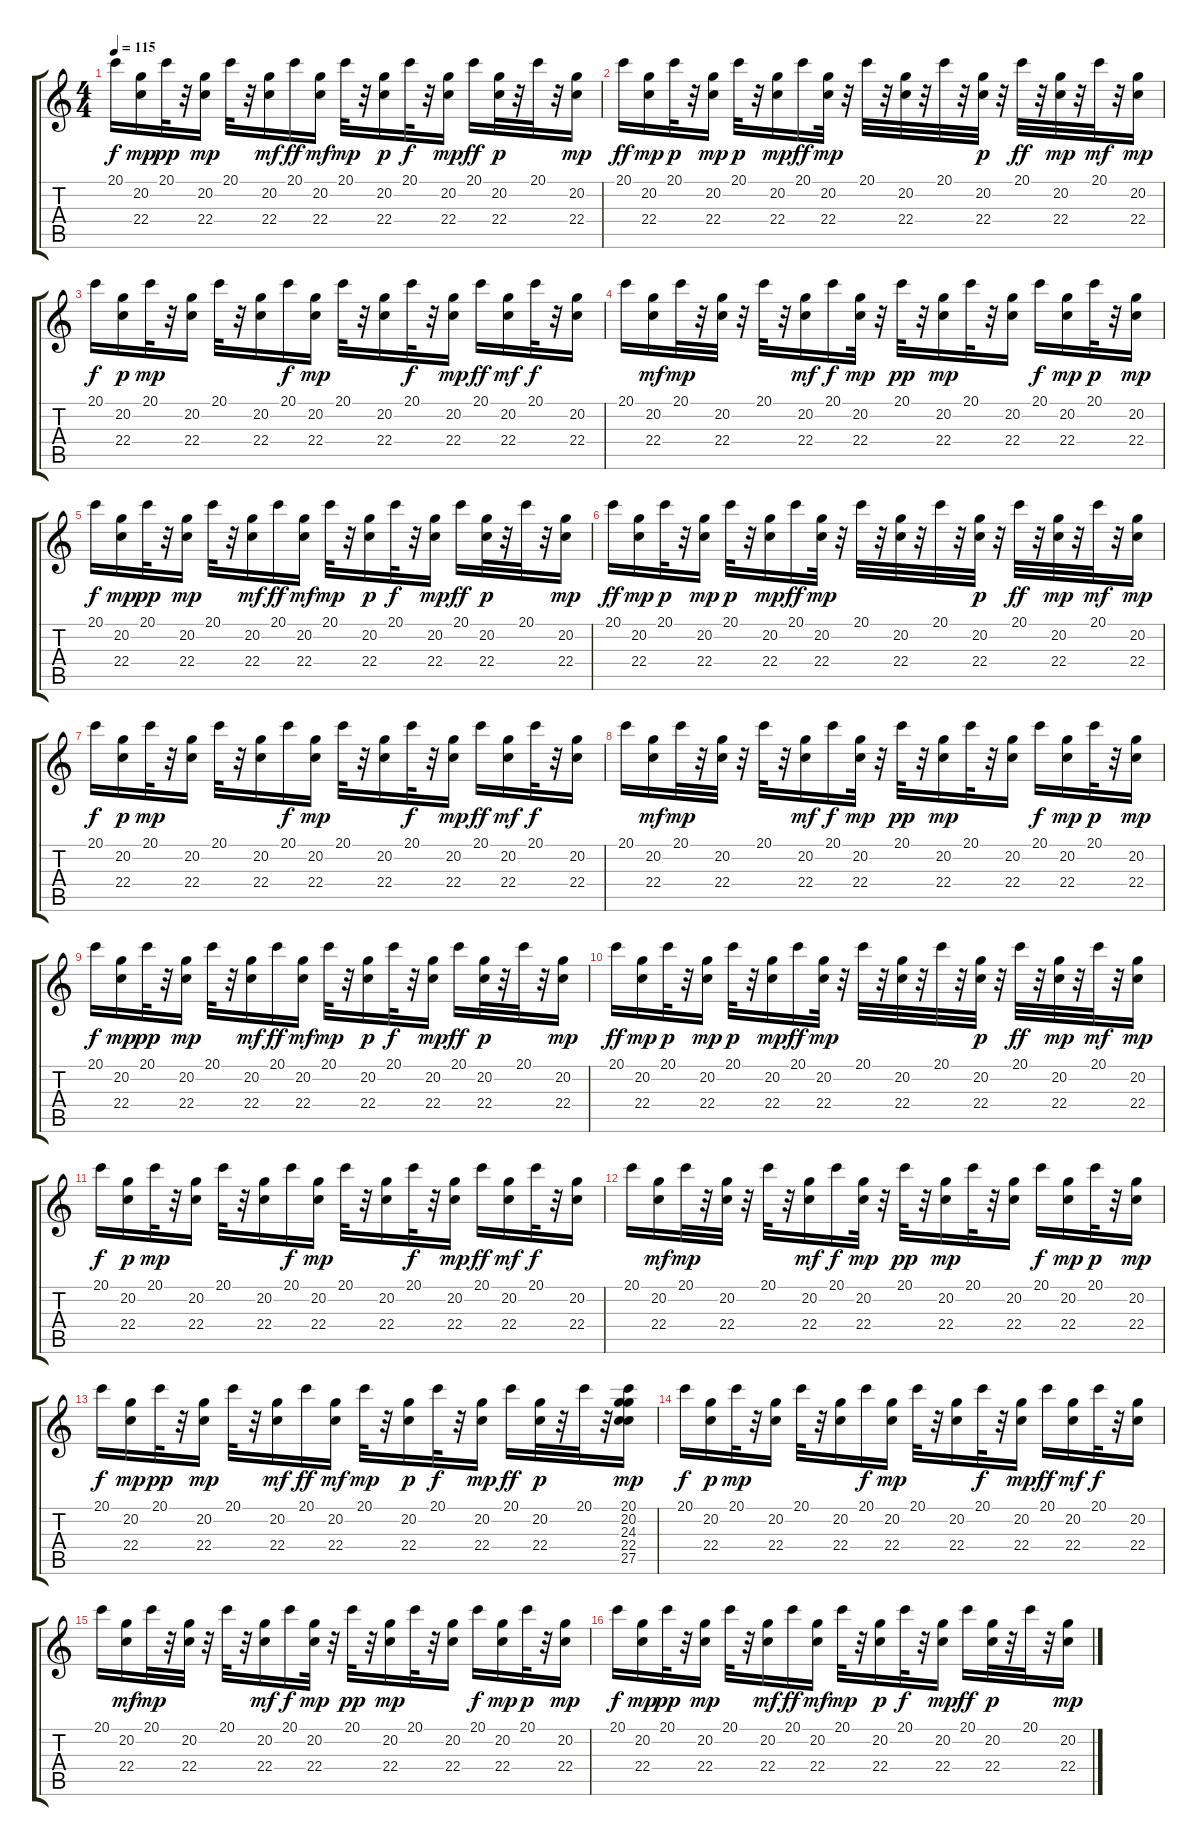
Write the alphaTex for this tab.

\track "" {instrument marimba}
\staff {score tabs}
\tuning (E4 B3 G3 D3 A2 E2) {hide}
\ts (4 4)
\tempo 115
\clef g2
\ks c
20.1.16{dy f} (20.2 22.4).16{dy mp} 20.1.32{dy pp} r.32 (20.2 22.4).16{dy mp} 20.1.32 r.32 (20.2 22.4).16{dy mf} 20.1.16{dy ff} (20.2 22.4).16{dy mf} 20.1.32{dy mp} r.32 (20.2 22.4).16{dy p} 20.1.32{dy f} r.32 (20.2 22.4).16{dy mp} 20.1.16{dy ff} (20.2 22.4).32{dy p} r.32 20.1.32 r.32 (20.2 22.4).16{dy mp} |
20.1.16{dy ff} (20.2 22.4).16{dy mp} 20.1.32{dy p} r.32 (20.2 22.4).16{dy mp} 20.1.32{dy p} r.32 (20.2 22.4).16{dy mp} 20.1.16{dy ff} (20.2 22.4).32{dy mp} r.32 20.1.32 r.32 (20.2 22.4).32 r.32 20.1.32 r.32 (20.2 22.4).32{dy p} r.32 20.1.32{dy ff} r.32 (20.2 22.4).32{dy mp} r.32 20.1.32{dy mf} r.32 (20.2 22.4).16{dy mp} |
20.1.16{dy f} (20.2 22.4).16{dy p} 20.1.32{dy mp} r.32 (20.2 22.4).16 20.1.32 r.32 (20.2 22.4).16 20.1.16{dy f} (20.2 22.4).16{dy mp} 20.1.32 r.32 (20.2 22.4).16 20.1.32{dy f} r.32 (20.2 22.4).16{dy mp} 20.1.16{dy ff} (20.2 22.4).16{dy mf} 20.1.32{dy f} r.32 (20.2 22.4).16 |
20.1.16 (20.2 22.4).16{dy mf} 20.1.32{dy mp} r.32 (20.2 22.4).32 r.32 20.1.32 r.32 (20.2 22.4).16{dy mf} 20.1.16{dy f} (20.2 22.4).32{dy mp} r.32 20.1.32{dy pp} r.32 (20.2 22.4).16{dy mp} 20.1.32 r.32 (20.2 22.4).16 20.1.16{dy f} (20.2 22.4).16{dy mp} 20.1.32{dy p} r.32 (20.2 22.4).16{dy mp} |
20.1.16{dy f} (20.2 22.4).16{dy mp} 20.1.32{dy pp} r.32 (20.2 22.4).16{dy mp} 20.1.32 r.32 (20.2 22.4).16{dy mf} 20.1.16{dy ff} (20.2 22.4).16{dy mf} 20.1.32{dy mp} r.32 (20.2 22.4).16{dy p} 20.1.32{dy f} r.32 (20.2 22.4).16{dy mp} 20.1.16{dy ff} (20.2 22.4).32{dy p} r.32 20.1.32 r.32 (20.2 22.4).16{dy mp} |
20.1.16{dy ff} (20.2 22.4).16{dy mp} 20.1.32{dy p} r.32 (20.2 22.4).16{dy mp} 20.1.32{dy p} r.32 (20.2 22.4).16{dy mp} 20.1.16{dy ff} (20.2 22.4).32{dy mp} r.32 20.1.32 r.32 (20.2 22.4).32 r.32 20.1.32 r.32 (20.2 22.4).32{dy p} r.32 20.1.32{dy ff} r.32 (20.2 22.4).32{dy mp} r.32 20.1.32{dy mf} r.32 (20.2 22.4).16{dy mp} |
20.1.16{dy f} (20.2 22.4).16{dy p} 20.1.32{dy mp} r.32 (20.2 22.4).16 20.1.32 r.32 (20.2 22.4).16 20.1.16{dy f} (20.2 22.4).16{dy mp} 20.1.32 r.32 (20.2 22.4).16 20.1.32{dy f} r.32 (20.2 22.4).16{dy mp} 20.1.16{dy ff} (20.2 22.4).16{dy mf} 20.1.32{dy f} r.32 (20.2 22.4).16 |
20.1.16 (20.2 22.4).16{dy mf} 20.1.32{dy mp} r.32 (20.2 22.4).32 r.32 20.1.32 r.32 (20.2 22.4).16{dy mf} 20.1.16{dy f} (20.2 22.4).32{dy mp} r.32 20.1.32{dy pp} r.32 (20.2 22.4).16{dy mp} 20.1.32 r.32 (20.2 22.4).16 20.1.16{dy f} (20.2 22.4).16{dy mp} 20.1.32{dy p} r.32 (20.2 22.4).16{dy mp} |
20.1.16{dy f} (20.2 22.4).16{dy mp} 20.1.32{dy pp} r.32 (20.2 22.4).16{dy mp} 20.1.32 r.32 (20.2 22.4).16{dy mf} 20.1.16{dy ff} (20.2 22.4).16{dy mf} 20.1.32{dy mp} r.32 (20.2 22.4).16{dy p} 20.1.32{dy f} r.32 (20.2 22.4).16{dy mp} 20.1.16{dy ff} (20.2 22.4).32{dy p} r.32 20.1.32 r.32 (20.2 22.4).16{dy mp} |
20.1.16{dy ff} (20.2 22.4).16{dy mp} 20.1.32{dy p} r.32 (20.2 22.4).16{dy mp} 20.1.32{dy p} r.32 (20.2 22.4).16{dy mp} 20.1.16{dy ff} (20.2 22.4).32{dy mp} r.32 20.1.32 r.32 (20.2 22.4).32 r.32 20.1.32 r.32 (20.2 22.4).32{dy p} r.32 20.1.32{dy ff} r.32 (20.2 22.4).32{dy mp} r.32 20.1.32{dy mf} r.32 (20.2 22.4).16{dy mp} |
20.1.16{dy f} (20.2 22.4).16{dy p} 20.1.32{dy mp} r.32 (20.2 22.4).16 20.1.32 r.32 (20.2 22.4).16 20.1.16{dy f} (20.2 22.4).16{dy mp} 20.1.32 r.32 (20.2 22.4).16 20.1.32{dy f} r.32 (20.2 22.4).16{dy mp} 20.1.16{dy ff} (20.2 22.4).16{dy mf} 20.1.32{dy f} r.32 (20.2 22.4).16 |
20.1.16 (20.2 22.4).16{dy mf} 20.1.32{dy mp} r.32 (20.2 22.4).32 r.32 20.1.32 r.32 (20.2 22.4).16{dy mf} 20.1.16{dy f} (20.2 22.4).32{dy mp} r.32 20.1.32{dy pp} r.32 (20.2 22.4).16{dy mp} 20.1.32 r.32 (20.2 22.4).16 20.1.16{dy f} (20.2 22.4).16{dy mp} 20.1.32{dy p} r.32 (20.2 22.4).16{dy mp} |
20.1.16{dy f} (20.2 22.4).16{dy mp} 20.1.32{dy pp} r.32 (20.2 22.4).16{dy mp} 20.1.32 r.32 (20.2 22.4).16{dy mf} 20.1.16{dy ff} (20.2 22.4).16{dy mf} 20.1.32{dy mp} r.32 (20.2 22.4).16{dy p} 20.1.32{dy f} r.32 (20.2 22.4).16{dy mp} 20.1.16{dy ff} (20.2 22.4).32{dy p} r.32 20.1.32 r.32 (20.1 20.2 24.3 22.4 27.5).16{dy mp} |
20.1.16{dy f} (20.2 22.4).16{dy p} 20.1.32{dy mp} r.32 (20.2 22.4).16 20.1.32 r.32 (20.2 22.4).16 20.1.16{dy f} (20.2 22.4).16{dy mp} 20.1.32 r.32 (20.2 22.4).16 20.1.32{dy f} r.32 (20.2 22.4).16{dy mp} 20.1.16{dy ff} (20.2 22.4).16{dy mf} 20.1.32{dy f} r.32 (20.2 22.4).16 |
20.1.16 (20.2 22.4).16{dy mf} 20.1.32{dy mp} r.32 (20.2 22.4).32 r.32 20.1.32 r.32 (20.2 22.4).16{dy mf} 20.1.16{dy f} (20.2 22.4).32{dy mp} r.32 20.1.32{dy pp} r.32 (20.2 22.4).16{dy mp} 20.1.32 r.32 (20.2 22.4).16 20.1.16{dy f} (20.2 22.4).16{dy mp} 20.1.32{dy p} r.32 (20.2 22.4).16{dy mp} |
20.1.16{dy f} (20.2 22.4).16{dy mp} 20.1.32{dy pp} r.32 (20.2 22.4).16{dy mp} 20.1.32 r.32 (20.2 22.4).16{dy mf} 20.1.16{dy ff} (20.2 22.4).16{dy mf} 20.1.32{dy mp} r.32 (20.2 22.4).16{dy p} 20.1.32{dy f} r.32 (20.2 22.4).16{dy mp} 20.1.16{dy ff} (20.2 22.4).32{dy p} r.32 20.1.32 r.32 (20.2 22.4).16{dy mp}
